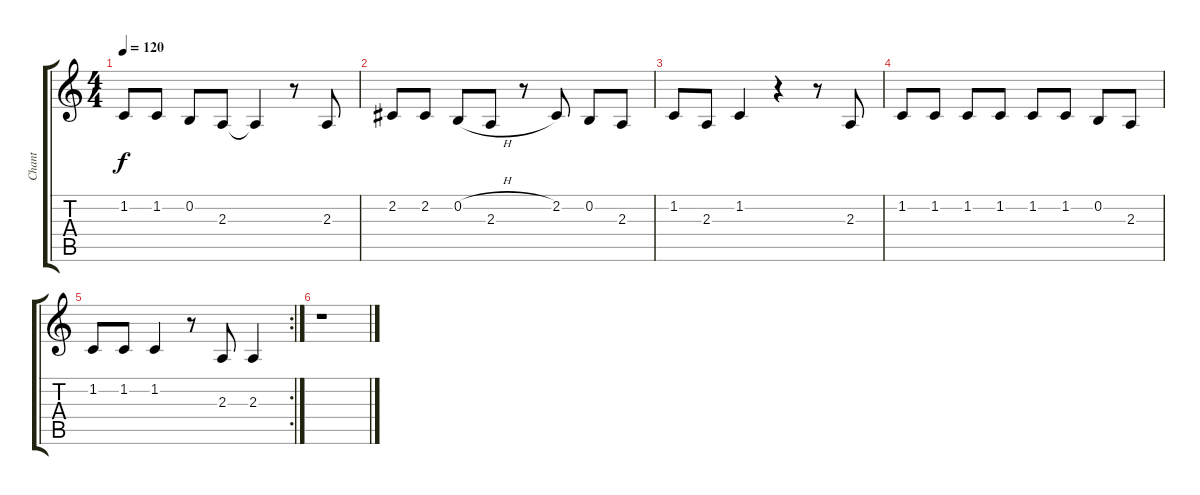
\track ("Chant" "Chant") {instrument voiceoohs}
\staff {score tabs}
\tuning (E4 B3 G3 D3 A2 E2) {hide}
\ts (4 4)
\tempo 120
\clef g2
\ks c
1.2.8{dy f} 1.2.8 0.2.8 2.3.8 2.3{t}.4 r.8 2.3.8 |
2.2.8 2.2.8 0.2{h}.8 2.3.8 r.8 2.2.8 0.2.8 2.3.8 |
1.2.8 2.3.8 1.2.4 r.4 r.8 2.3.8 |
1.2.8 1.2.8 1.2.8 1.2.8 1.2.8 1.2.8 0.2.8 2.3.8 |
\rc 2
1.2.8 1.2.8 1.2.4 r.8 2.3.8 2.3.4 |
r.1
